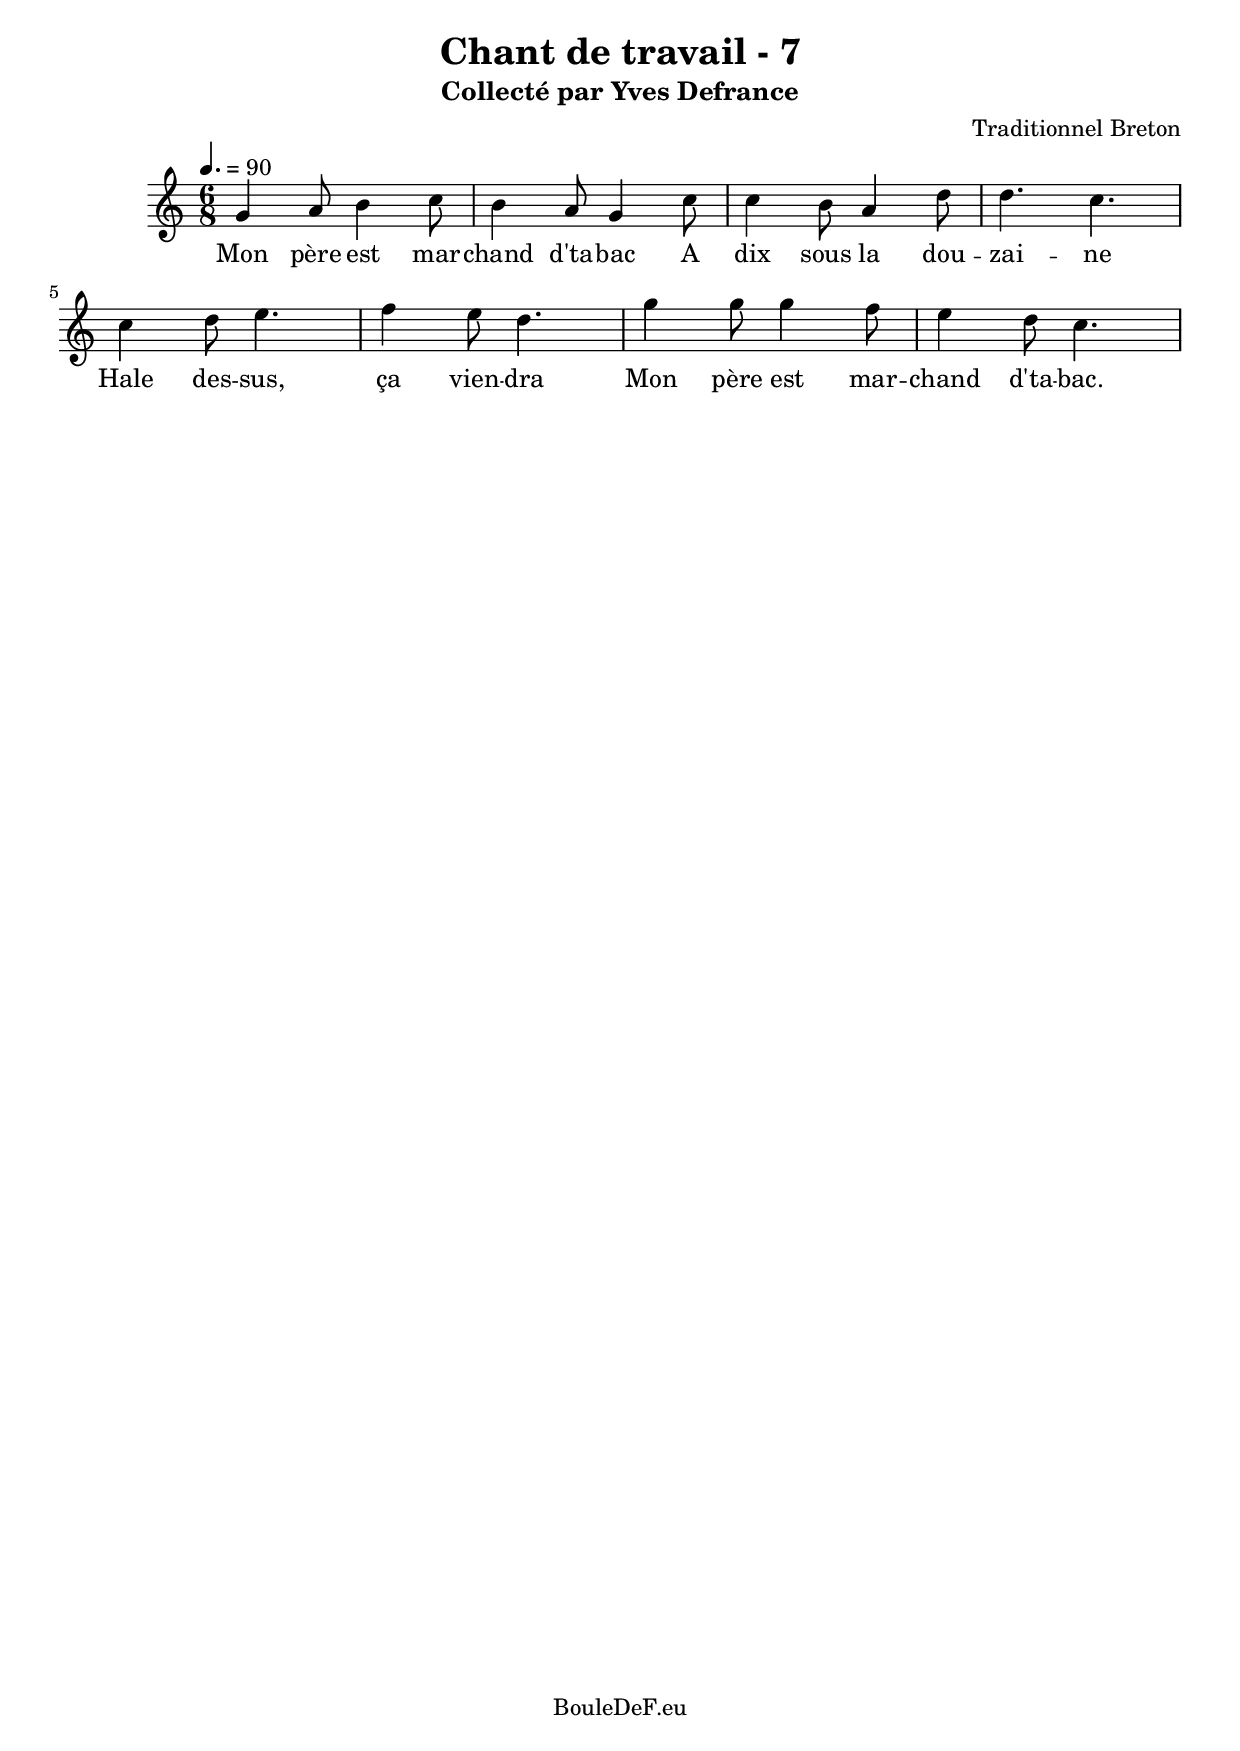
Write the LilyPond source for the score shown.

\version "2.16.0"
\include "italiano.ly"

\header {
	title = "Chant de travail - 7"
	subtitle = "Collecté par Yves Defrance"
	composer = "Traditionnel Breton"
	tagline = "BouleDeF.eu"
}

\score {
	\new Staff \relative sib' {
		\clef "treble"
		\time 6/8
		\tempo 4. = 90

		| sol4 la8 si4 do8
		| si4 la8 sol4 do8
		| do4 si8 la4 re8
		| re4. do4.
		| do4 re8 mi4.
		| fa4 mi8 re4.
		| sol4 sol8 sol4 fa8
		| mi4 re8 do4.
	}
	\addlyrics {
		| Mon père est mar --
		| chand d'ta -- bac A
		| dix sous la dou --
		| zai -- ne
		| Hale des -- sus,
		| ça vien -- dra
		| Mon père est mar --
		| chand d'ta -- bac.
	}
	\layout {}
	\midi {}
}

